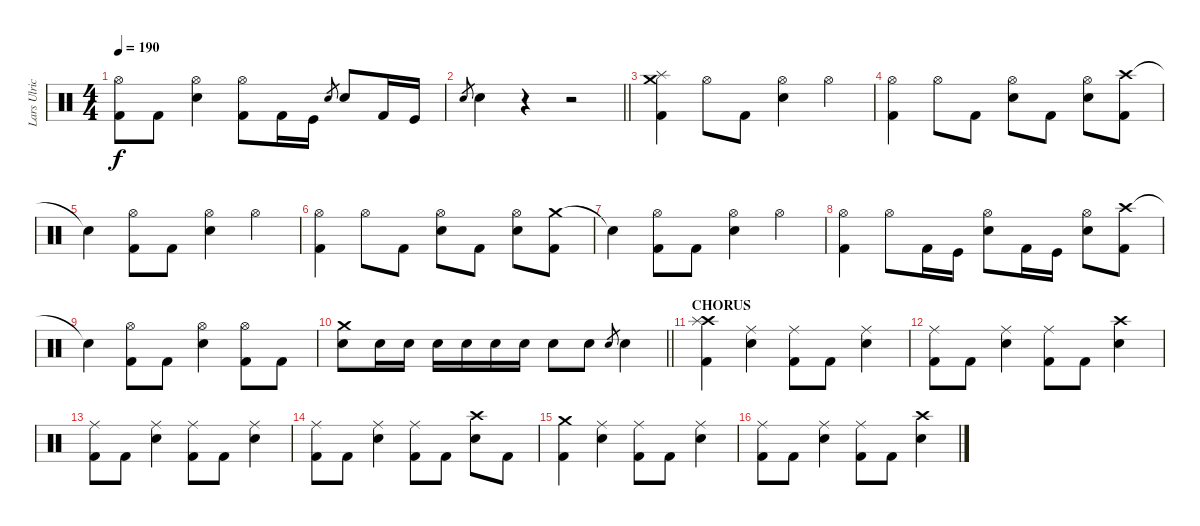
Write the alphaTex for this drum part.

\track ("Lars Ulrich - drums" "Lars Ulric") {instrument percussion}
\staff {score}
\articulation defaults
\ts (4 4)
\tempo 190
\clef neutral
\ks c
("Hi-Hat (open)" "Kick (hit) 2").8{dy f} "Kick (hit) 2".8 ("Hi-Hat (open)" "Electric Snare (hit)").4 ("Hi-Hat (open)" "Kick (hit) 2").8 "Kick (hit) 2".16 "Kick (hit)".16 "Electric Snare (hit)".8{gr} "Electric Snare (hit)".8 "Kick (hit) 2".16 "Kick (hit)".16 |
\barLineRight lightlight "Electric Snare (hit)".8{gr} "Electric Snare (hit)".4
r.4 r.2 |
\section ("" "")
("Crash medium (hit)" "Splash (hit)" "Kick (hit) 2").4 "Hi-Hat (open)".8 "Kick (hit) 2".8 ("Hi-Hat (open)" "Electric Snare (hit)").4 "Hi-Hat (open)".4 |
("Hi-Hat (open)" "Kick (hit) 2").4 "Hi-Hat (open)".8 "Kick (hit) 2".8 ("Hi-Hat (open)" "Electric Snare (hit)").8 "Kick (hit) 2".8 ("Hi-Hat (open)" "Electric Snare (hit)").8 ("Crash high (hit)" "Kick (hit) 2").8 |
"Snare (hit)"{t}.4 ("Hi-Hat (open)" "Kick (hit) 2").8 "Kick (hit) 2".8 ("Hi-Hat (open)" "Electric Snare (hit)").4 "Hi-Hat (open)".4 |
("Hi-Hat (open)" "Kick (hit) 2").4 "Hi-Hat (open)".8 "Kick (hit) 2".8 ("Hi-Hat (open)" "Electric Snare (hit)").8 "Kick (hit) 2".8 ("Hi-Hat (open)" "Electric Snare (hit)").8 ("Crash medium (hit)" "Kick (hit) 2").8 |
"Snare (hit)"{t}.4 ("Hi-Hat (open)" "Kick (hit) 2").8 "Kick (hit) 2".8 ("Hi-Hat (open)" "Electric Snare (hit)").4 "Hi-Hat (open)".4 |
("Hi-Hat (open)" "Kick (hit) 2").4 "Hi-Hat (open)".8 "Kick (hit) 2".16 "Kick (hit)".16 ("Hi-Hat (open)" "Electric Snare (hit)").8 "Kick (hit) 2".16 "Kick (hit)".16 ("Hi-Hat (open)" "Electric Snare (hit)").8 ("Crash high (hit)" "Kick (hit) 2").8 |
"Snare (hit)"{t}.4 ("Hi-Hat (open)" "Kick (hit) 2").8 "Kick (hit) 2".8 ("Hi-Hat (open)" "Electric Snare (hit)").4 ("Hi-Hat (open)" "Kick (hit) 2").8 "Kick (hit) 2".8 |
\barLineRight lightlight
("Crash medium (hit)" "Electric Snare (hit)").8 "Electric Snare (hit)".16 "Electric Snare (hit)".16 "Electric Snare (hit)".16 "Electric Snare (hit)".16 "Electric Snare (hit)".16 "Electric Snare (hit)".16 "Electric Snare (hit)".8 "Electric Snare (hit)".8 "Electric Snare (hit)".8{gr} "Electric Snare (hit)".4 |
\section ("" "CHORUS")
("Crash high (hit)" "Splash (hit)" "Kick (hit) 2").4 ("Ride (middle)" "Electric Snare (hit)").4 ("Ride (middle)" "Kick (hit) 2").8 "Kick (hit) 2".8 ("Ride (middle)" "Electric Snare (hit)").4 |
("Ride (middle)" "Kick (hit) 2").8 "Kick (hit) 2".8 ("Ride (middle)" "Electric Snare (hit)").4 ("Ride (middle)" "Kick (hit) 2").8 "Kick (hit) 2".8 ("Crash high (hit)" "Electric Snare (hit)").4 |
("Ride (middle)" "Kick (hit) 2").8 "Kick (hit) 2".8 ("Ride (middle)" "Electric Snare (hit)").4 ("Ride (middle)" "Kick (hit) 2").8 "Kick (hit) 2".8 ("Ride (middle)" "Electric Snare (hit)").4 |
("Ride (middle)" "Kick (hit) 2").8 "Kick (hit) 2".8 ("Ride (middle)" "Electric Snare (hit)").4 ("Ride (middle)" "Kick (hit) 2").8 "Kick (hit) 2".8 ("Crash high (hit)" "Electric Snare (hit)").8 "Kick (hit) 2".8 |
("Crash medium (hit)" "Kick (hit) 2").4 ("Ride (middle)" "Electric Snare (hit)").4 ("Ride (middle)" "Kick (hit) 2").8 "Kick (hit) 2".8 ("Ride (middle)" "Electric Snare (hit)").4 |
("Ride (middle)" "Kick (hit) 2").8 "Kick (hit) 2".8 ("Ride (middle)" "Electric Snare (hit)").4 ("Ride (middle)" "Kick (hit) 2").8 "Kick (hit) 2".8 ("Crash high (hit)" "Electric Snare (hit)").4
